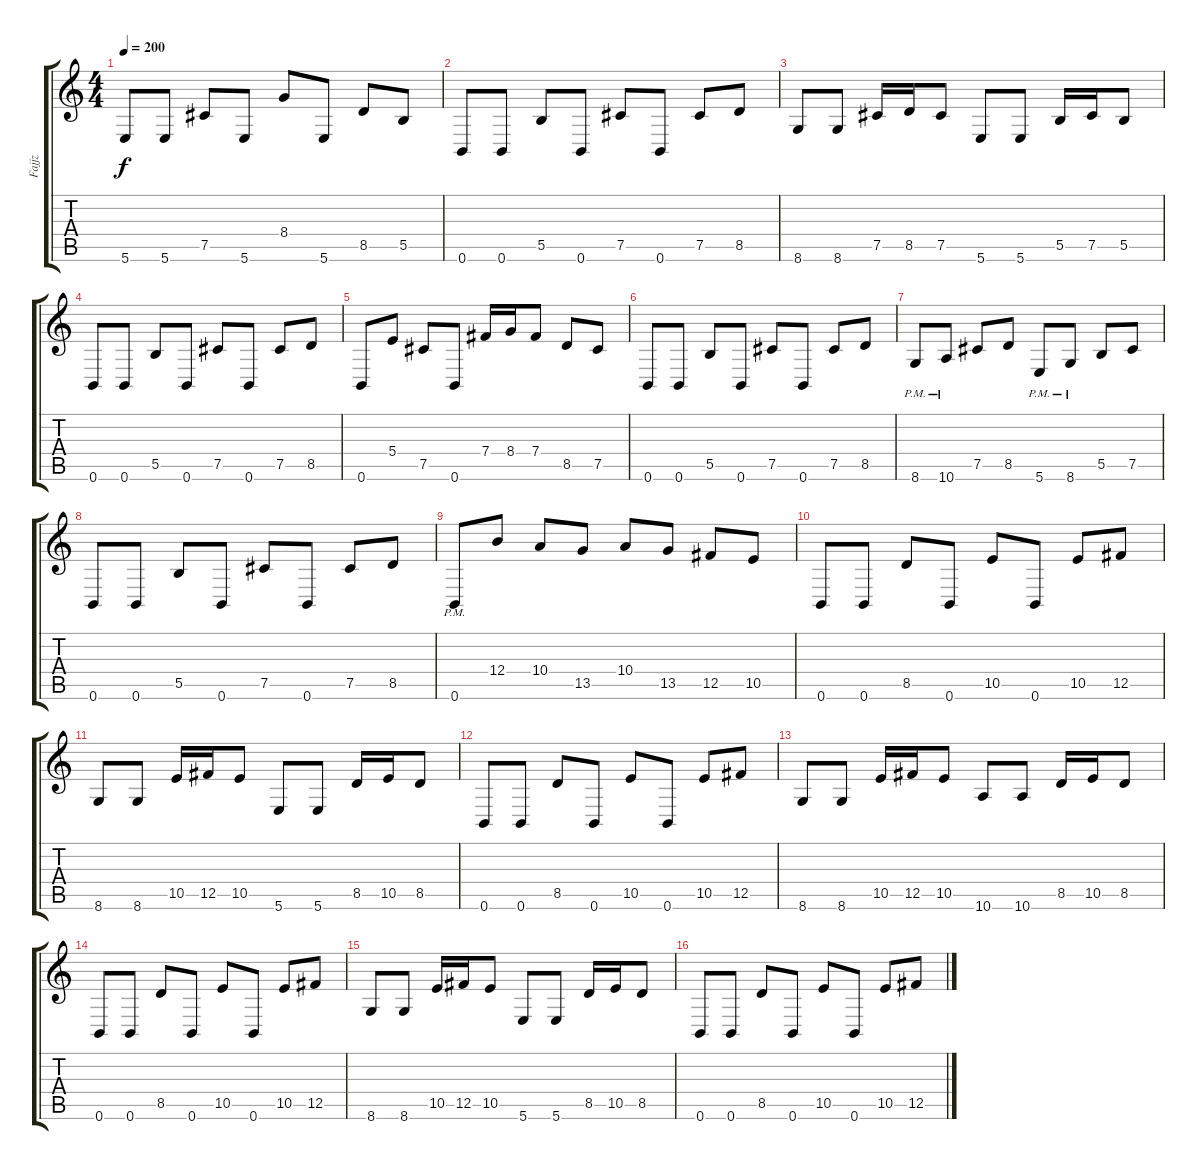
\track ("Fajjz" "Fajjz") {instrument distortionguitar}
\staff {score tabs}
\tuning (Db4 Ab3 E3 B2 Gb2 B1) {hide}
\ts (4 4)
\tempo 200
\clef g2
\ks c
5.6.8{dy f} 5.6.8 7.5.8 5.6.8 8.4.8 5.6.8 8.5.8 5.5.8 |
0.6.8 0.6.8 5.5.8 0.6.8 7.5.8 0.6.8 7.5.8 8.5.8 |
8.6.8 8.6.8 7.5.16 8.5.16 7.5.8 5.6.8 5.6.8 5.5.16 7.5.16 5.5.8 |
0.6.8 0.6.8 5.5.8 0.6.8 7.5.8 0.6.8 7.5.8 8.5.8 |
0.6.8 5.4.8 7.5.8 0.6.8 7.4.16 8.4.16 7.4.8 8.5.8 7.5.8 |
0.6.8 0.6.8 5.5.8 0.6.8 7.5.8 0.6.8 7.5.8 8.5.8 |
8.6{pm}.8 10.6{pm}.8 7.5.8 8.5.8 5.6{pm}.8 8.6{pm}.8 5.5.8 7.5.8 |
0.6.8 0.6.8 5.5.8 0.6.8 7.5.8 0.6.8 7.5.8 8.5.8 |
0.6{pm}.8 12.4.8 10.4.8 13.5.8 10.4.8 13.5.8 12.5.8 10.5.8 |
0.6.8 0.6.8 8.5.8 0.6.8 10.5.8 0.6.8 10.5.8 12.5.8 |
8.6.8 8.6.8 10.5.16 12.5.16 10.5.8 5.6.8 5.6.8 8.5.16 10.5.16 8.5.8 |
0.6.8 0.6.8 8.5.8 0.6.8 10.5.8 0.6.8 10.5.8 12.5.8 |
8.6.8 8.6.8 10.5.16 12.5.16 10.5.8 10.6.8 10.6.8 8.5.16 10.5.16 8.5.8 |
0.6.8 0.6.8 8.5.8 0.6.8 10.5.8 0.6.8 10.5.8 12.5.8 |
8.6.8 8.6.8 10.5.16 12.5.16 10.5.8 5.6.8 5.6.8 8.5.16 10.5.16 8.5.8 |
0.6.8 0.6.8 8.5.8 0.6.8 10.5.8 0.6.8 10.5.8 12.5.8
